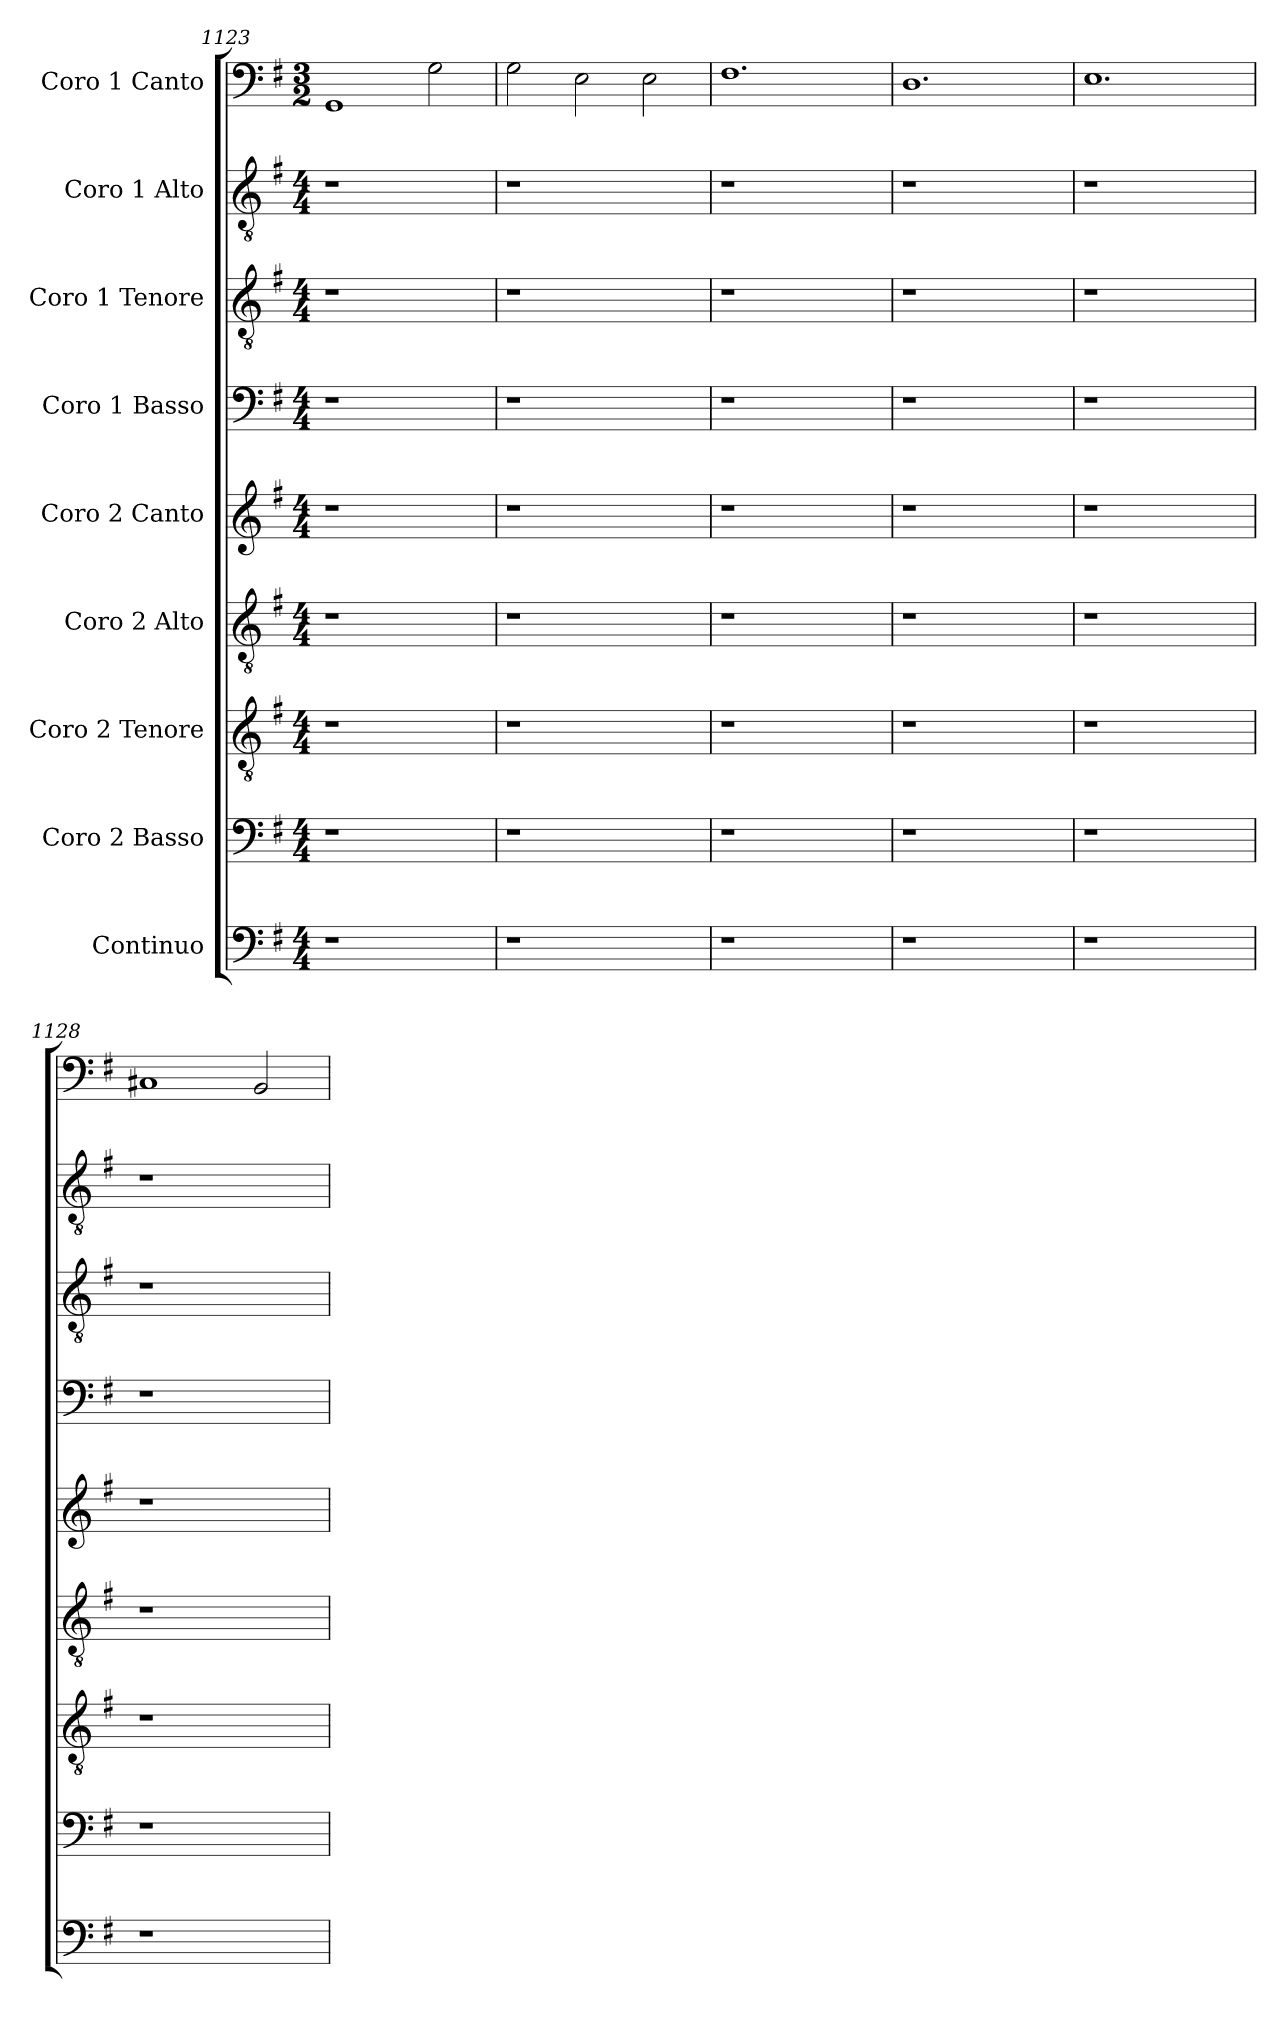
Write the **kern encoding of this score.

**kern	**kern	**kern	**kern	**kern	**kern	**kern	**kern	**kern
*part9	*part8	*part7	*part6	*part5	*part4	*part3	*part2	*part1
*staff9	*staff8	*staff7	*staff6	*staff5	*staff4	*staff3	*staff2	*staff1
*I"Continuo	*I"Coro 2  Basso	*I"Coro 2  Tenore	*I"Coro 2  Alto	*I"Coro 2  Canto	*I"Coro 1  Basso	*I"Coro 1  Tenore	*I"Coro 1  Alto	*I"Coro 1  Canto
*clefF4	*clefF4	*clefGv2	*clefGv2	*clefG2	*clefF4	*clefGv2	*clefGv2	*clefF4
*k[f#]	*k[f#]	*k[f#]	*k[f#]	*k[f#]	*k[f#]	*k[f#]	*k[f#]	*k[f#]
*G:	*G:	*G:	*G:	*G:	*G:	*G:	*G:	*G:
*M4/4	*M4/4	*M4/4	*M4/4	*M4/4	*M4/4	*M4/4	*M4/4	*M3/2
=1123	=1123	=1123	=1123	=1123	=1123	=1123	=1123	=1123
1r	1r	1r	1r	1r	1r	1r	1r	1GG
2ryy	2ryy	2ryy	2ryy	2ryy	2ryy	2ryy	2ryy	2G\
=1124	=1124	=1124	=1124	=1124	=1124	=1124	=1124	=1124
1r	1r	1r	1r	1r	1r	1r	1r	2G\
.	.	.	.	.	.	.	.	2E\
2ryy	2ryy	2ryy	2ryy	2ryy	2ryy	2ryy	2ryy	2E\
!!LO:LB:g=z
=1125	=1125	=1125	=1125	=1125	=1125	=1125	=1125	=1125
1r	1r	1r	1r	1r	1r	1r	1r	1.F#
2ryy	2ryy	2ryy	2ryy	2ryy	2ryy	2ryy	2ryy	.
=1126	=1126	=1126	=1126	=1126	=1126	=1126	=1126	=1126
1r	1r	1r	1r	1r	1r	1r	1r	1.D
2ryy	2ryy	2ryy	2ryy	2ryy	2ryy	2ryy	2ryy	.
=1127	=1127	=1127	=1127	=1127	=1127	=1127	=1127	=1127
1r	1r	1r	1r	1r	1r	1r	1r	1.E
2ryy	2ryy	2ryy	2ryy	2ryy	2ryy	2ryy	2ryy	.
=1128	=1128	=1128	=1128	=1128	=1128	=1128	=1128	=1128
1r	1r	1r	1r	1r	1r	1r	1r	1C#X
2ryy	2ryy	2ryy	2ryy	2ryy	2ryy	2ryy	2ryy	2BB/
=	=	=	=	=	=	=	=	=
*-	*-	*-	*-	*-	*-	*-	*-	*-
